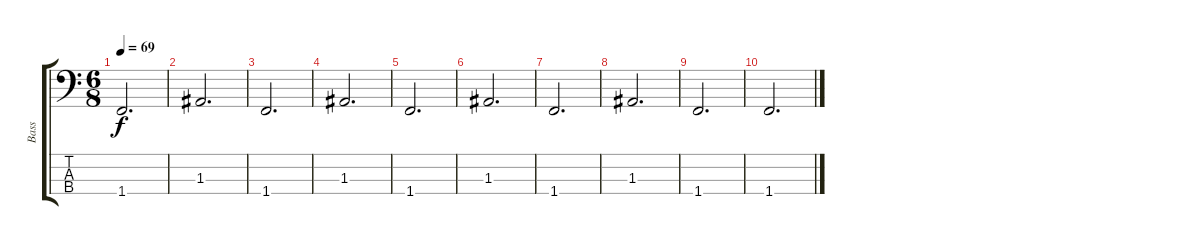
\track ("Bass" "Bass") {instrument electricbassfinger}
\staff {score tabs}
\tuning (G2 D2 A1 E1) {hide}
\ts (6 8)
\tempo 69
\clef f4
\ks c
1.4.2{d dy f} |
1.3.2{d} |
1.4.2{d} |
1.3.2{d} |
1.4.2{d} |
1.3.2{d} |
1.4.2{d} |
1.3.2{d} |
1.4.2{d} |
1.4.2{d}
